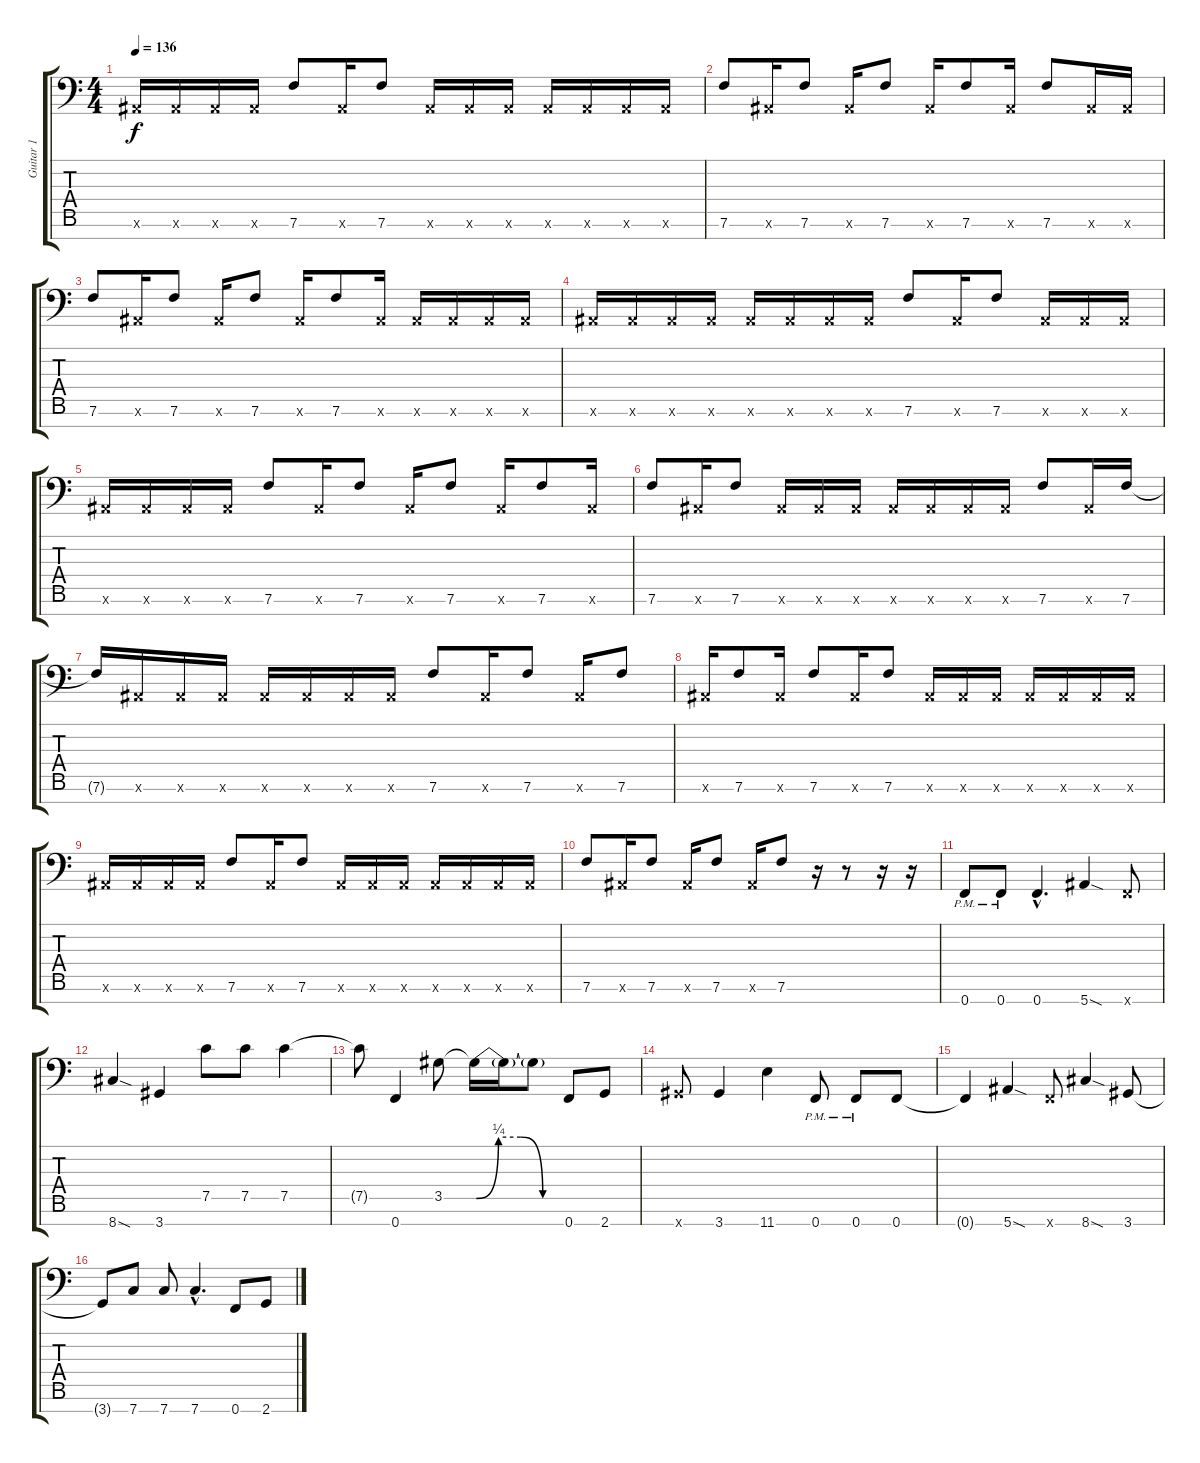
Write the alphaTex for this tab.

\track ("Guitar 1" "Guitar 1") {instrument distortionguitar}
\staff {score tabs}
\tuning (Bb3 F3 Eb3 Bb2 F2 Bb1 F1) {hide}
\ts (4 4)
\tempo 136
\clef f4
\ks c
0.6{x}.16{dy f} 0.6{x}.16 0.6{x}.16 0.6{x}.16 7.6.8 0.6{x}.16 7.6.8 0.6{x}.16 0.6{x}.16 0.6{x}.16 0.6{x}.16 0.6{x}.16 0.6{x}.16 0.6{x}.16 |
7.6.8 0.6{x}.16 7.6.8 0.6{x}.16 7.6.8 0.6{x}.16 7.6.8 0.6{x}.16 7.6.8 0.6{x}.16 0.6{x}.16 |
7.6.8 0.6{x}.16 7.6.8 0.6{x}.16 7.6.8 0.6{x}.16 7.6.8 0.6{x}.16 0.6{x}.16 0.6{x}.16 0.6{x}.16 0.6{x}.16 |
0.6{x}.16 0.6{x}.16 0.6{x}.16 0.6{x}.16 0.6{x}.16 0.6{x}.16 0.6{x}.16 0.6{x}.16 7.6.8 0.6{x}.16 7.6.8 0.6{x}.16 0.6{x}.16 0.6{x}.16 |
0.6{x}.16 0.6{x}.16 0.6{x}.16 0.6{x}.16 7.6.8 0.6{x}.16 7.6.8 0.6{x}.16 7.6.8 0.6{x}.16 7.6.8 0.6{x}.16 |
7.6.8 0.6{x}.16 7.6.8 0.6{x}.16 0.6{x}.16 0.6{x}.16 0.6{x}.16 0.6{x}.16 0.6{x}.16 0.6{x}.16 7.6.8 0.6{x}.16 7.6.16 |
7.6{t}.16 0.6{x}.16 0.6{x}.16 0.6{x}.16 0.6{x}.16 0.6{x}.16 0.6{x}.16 0.6{x}.16 7.6.8 0.6{x}.16 7.6.8 0.6{x}.16 7.6.8 |
0.6{x}.16 7.6.8 0.6{x}.16 7.6.8 0.6{x}.16 7.6.8 0.6{x}.16 0.6{x}.16 0.6{x}.16 0.6{x}.16 0.6{x}.16 0.6{x}.16 0.6{x}.16 |
0.6{x}.16 0.6{x}.16 0.6{x}.16 0.6{x}.16 7.6.8 0.6{x}.16 7.6.8 0.6{x}.16 0.6{x}.16 0.6{x}.16 0.6{x}.16 0.6{x}.16 0.6{x}.16 0.6{x}.16 |
7.6.8 0.6{x}.16 7.6.8 0.6{x}.16 7.6.8 0.6{x}.16 7.6.8 r.16 r.8 r.16 r.16 |
0.7{pm}.8 0.7{pm}.8 0.7{hac}.4{d} 5.7{sod}.4 0.7{x}.8 |
8.7{sod}.4 3.7.4 7.5.8 7.5.8 7.5.4 |
7.5{t}.8 0.7.4 3.5.8 3.5{be (custom 0 0 15 1 30 1 45 0 60 0) t}.16 3.5{t}.16 3.5{t}.8 0.7.8 2.7.8 |
3.7{x}.8 3.7.4 11.7.4 0.7{pm}.8 0.7{pm}.8 0.7.8 |
0.7{t}.4 5.7{sod}.4 0.7{x}.8 8.7{sod}.4 3.7.8 |
3.7{t}.8 7.7.8 7.7.8 7.7{hac}.4{d} 0.7.8 2.7.8
